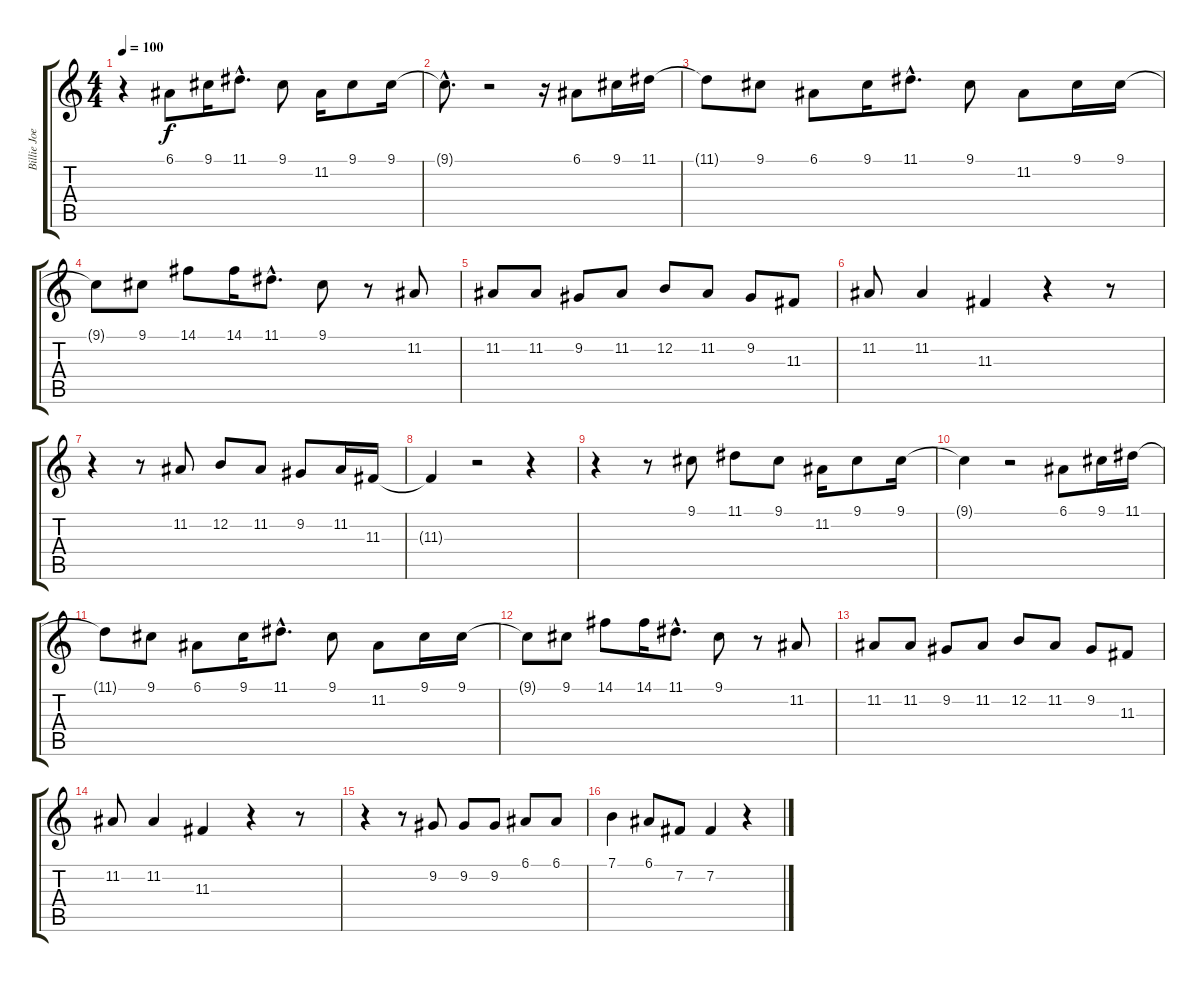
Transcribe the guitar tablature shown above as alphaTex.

\track ("Billie Joe Vocals Right" "Billie Joe") {instrument oboe}
\staff {score tabs}
\tuning (E4 B3 G3 D3 A2 E2) {hide}
\ts (4 4)
\tempo 100
\clef g2
\ks c
r.4{dy f} 6.1.8 9.1.16 11.1{hac}.8{d} 9.1.8 11.2.16 9.1.8 9.1.16 |
9.1{hac t}.8{d} r.2 r.16 6.1.8 9.1.16 11.1.16 |
11.1{t}.8 9.1.8 6.1.8 9.1.16 11.1{hac}.8{d} 9.1.8 11.2.8 9.1.16 9.1.16 |
9.1{t}.8 9.1.8 14.1.8 14.1.16 11.1{hac}.8{d} 9.1.8 r.8 11.2.8 |
11.2.8 11.2.8 9.2.8 11.2.8 12.2.8 11.2.8 9.2.8 11.3.8 |
11.2.8 11.2.4 11.3.4 r.4 r.8 |
r.4 r.8 11.2.8 12.2.8 11.2.8 9.2.8 11.2.16 11.3.16 |
11.3{t}.4 r.2 r.4 |
r.4 r.8 9.1.8 11.1.8 9.1.8 11.2.16 9.1.8 9.1.16 |
9.1{t}.4 r.2 6.1.8 9.1.16 11.1.16 |
11.1{t}.8 9.1.8 6.1.8 9.1.16 11.1{hac}.8{d} 9.1.8 11.2.8 9.1.16 9.1.16 |
9.1{t}.8 9.1.8 14.1.8 14.1.16 11.1{hac}.8{d} 9.1.8 r.8 11.2.8 |
11.2.8 11.2.8 9.2.8 11.2.8 12.2.8 11.2.8 9.2.8 11.3.8 |
11.2.8 11.2.4 11.3.4 r.4 r.8 |
r.4 r.8 9.2.8 9.2.8 9.2.8 6.1.8 6.1.8 |
7.1.4 6.1.8 7.2.8 7.2.4 r.4
